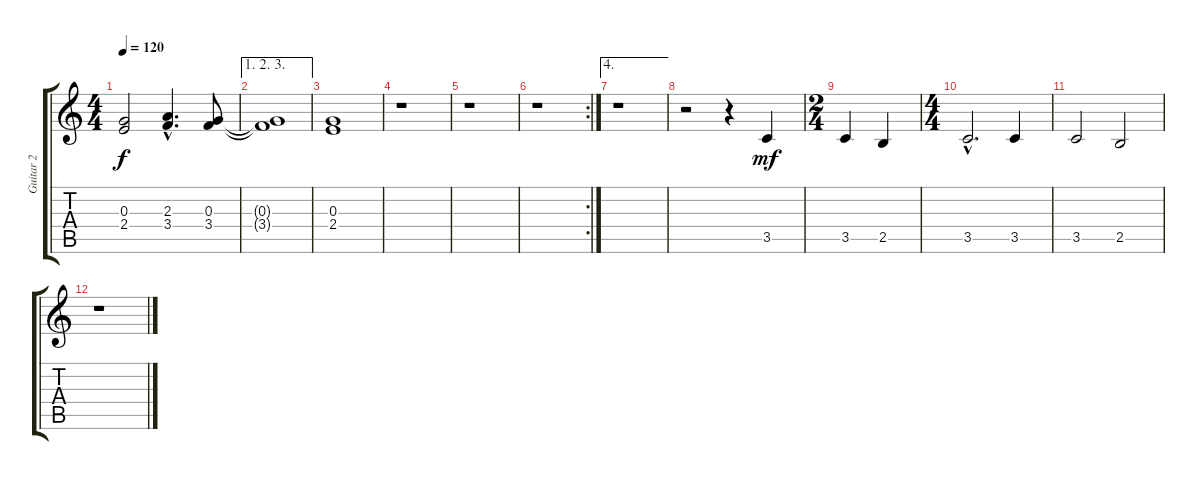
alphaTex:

\track ("Guitar 2" "Guitar 2") {instrument acousticguitarnylon}
\staff {score tabs}
\tuning (E4 B3 G3 D3 A2 E2) {hide}
\ts (4 4)
\tempo 120
\clef g2
\ks c
(0.3{t} 2.4{t}).2{dy f} (2.3{hac} 3.4{hac}).4{d} (0.3 3.4).8 |
\ae (1 2 3)
(0.3{t} 3.4{t}).1 |
(0.3 2.4).1 |
r.1 |
r.1 |
\rc 2
r.1 |
\ae 4
r.1 |
r.2 r.4 3.5.4{dy mf} |
\ts (2 4)
3.5.4 2.5.4 |
\ts (4 4)
3.5{hac}.2{d} 3.5.4 |
3.5.2 2.5.2 |
r.1
